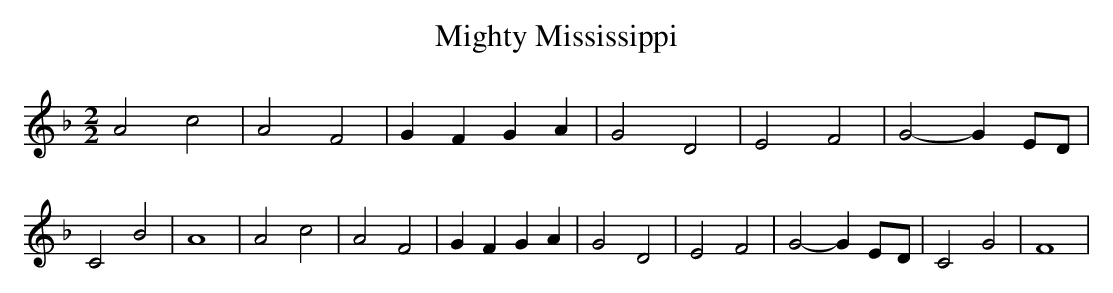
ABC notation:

X:1
T:Mighty Mississippi
M:2/2
L:1/2
K:F
 A c| A F| G/2 F/2 G/2 A/2| G D| E F| G- G/2E/4-D/4| C B| A2| A c|\
 A F| G/2 F/2 G/2 A/2| G D| E F| G- G/2E/4-D/4| C G| F2|
